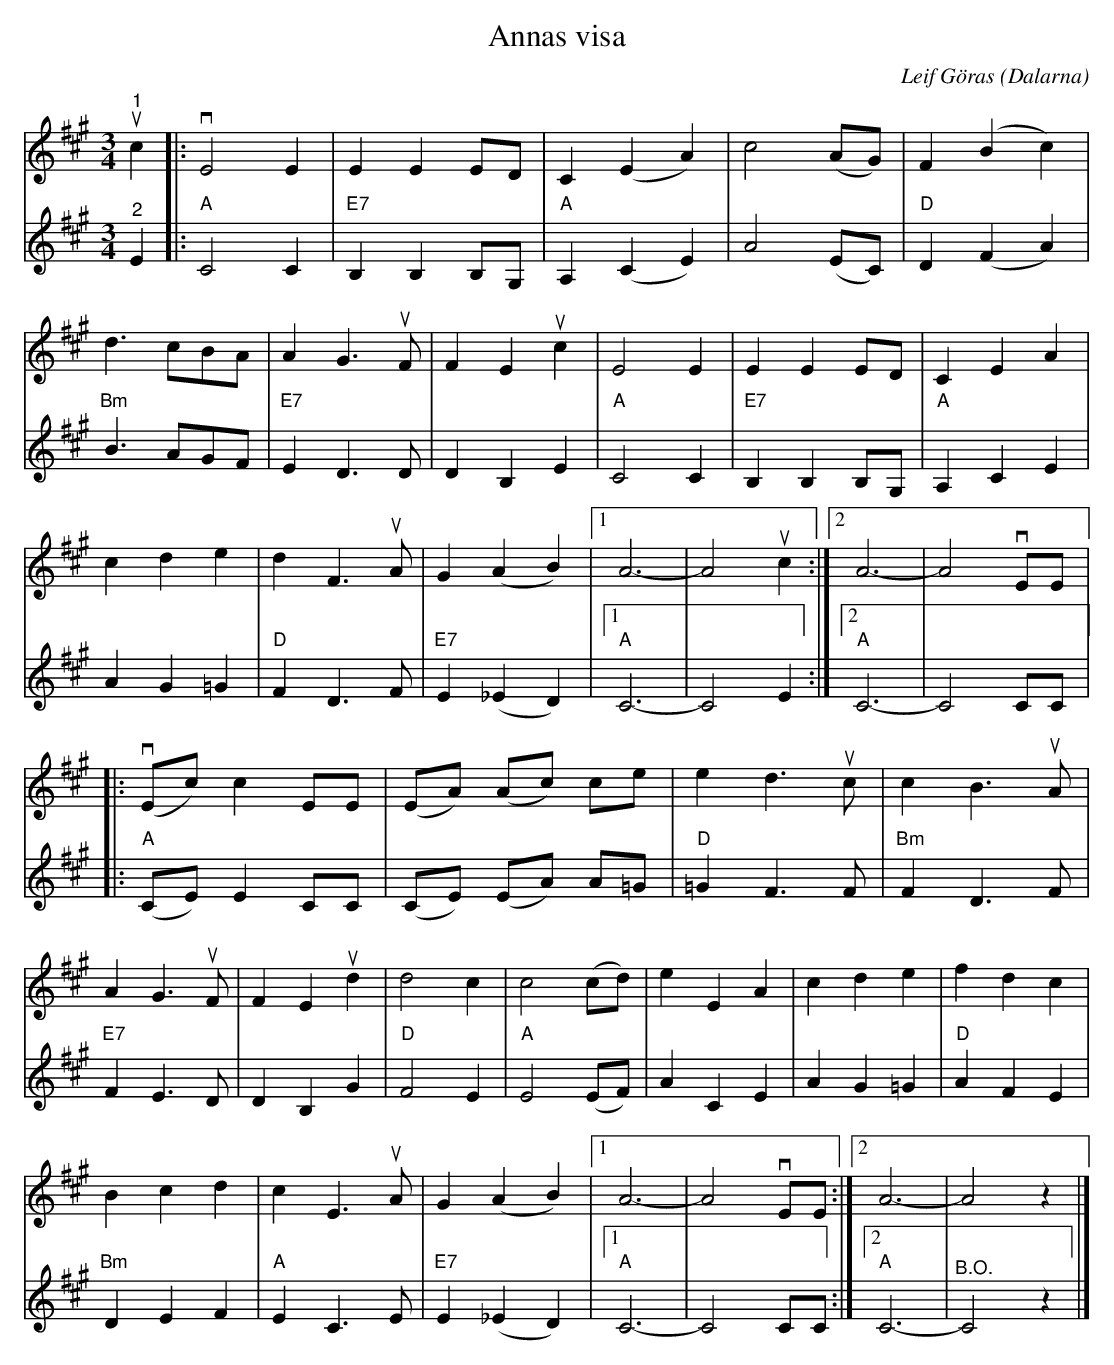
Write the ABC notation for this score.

X:1
T:Annas visa
C:Leif Göras
O:Dalarna
L:1/4
M:3/4
K:A
V:1
"^1"u c |:v E2 E | E E E/D/ | C (E A) | c2 (A/G/) | F (B c) |
d3/2 c/B/A/ | A G3/2u F/ | F Eu c | E2 E | E E E/D/ | C E A |
c d e | d F3/2u A/ | G (A B) |1 A3- | A2u c :|2 A3- | A2v E/E/ |:v
(E/c/) c E/E/ | (E/A/) (A/c/) c/e/ | e d3/2u c/ | c B3/2u A/ |
A G3/2u F/ | F Eu d | d2 c | c2 (c/d/) | e E A | c d e | f d c |
B c d | c E3/2u A/ | G (A B) |1 A3- | A2v E/E/ :|2 A3- | A2 z |]
V:2
"^2" E |:"A" C2 C |"E7" B, B, B,/G,/ |"A" A, (C E) | A2 (E/C/) |"D" D (F A) | "Bm" B3/2 A/G/F/ |"E7" E D3/2 D/ | D B, E |
"A" C2 C |"E7" B, B, B,/G,/ |"A" A, C E | A G =G | "D" F D3/2 F/ |"E7" E (_E D) |1"A" C3- | C2 E :|2"A" C3- | C2 C/C/ |:
"A" (C/E/) E C/C/ | (C/E/) (E/A/) A/=G/ |"D" =G F3/2 F/ |"Bm" F D3/2 F/ |"E7" F E3/2 D/ | D B, G |"D" F2 E |
"A" E2 (E/F/) | A C E | A G =G |"D" A F E |"Bm" D E F |"A" E C3/2 E/ |"E7" E (_E D) |1 "A" C3- | C2 C/C/ :|2"A" C3- | "^B.O."C2 z |]
